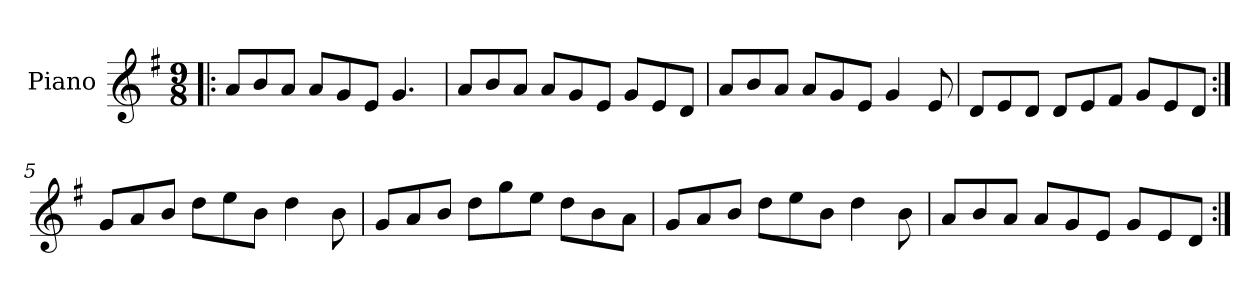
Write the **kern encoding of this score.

**kern
*part1
*staff1
*I"Piano
*I'Pno
*clefG2
*k[f#]
*G:
*M9/8
=1!|:
8a/L
8b/
8a/J
8a/L
8g/
8e/J
4.g/
=2
8a/L
8b/
8a/J
8a/L
8g/
8e/J
8g/L
8e/
8d/J
=3
8a/L
8b/
8a/J
8a/L
8g/
8e/J
4g/
8e/
=4
8d/L
8e/
8d/J
8d/L
8e/
8f#/J
8g/L
8e/
8d/J
!!LO:LB:g=z
=5:|!
8g/L
8a/
8b/J
8dd\L
8ee\
8b\J
4dd\
8b\
=6
8g/L
8a/
8b/J
8dd\L
8gg\
8ee\J
8dd\L
8b\
8a\J
=7
8g/L
8a/
8b/J
8dd\L
8ee\
8b\J
4dd\
8b\
=8
8a/L
8b/
8a/J
8a/L
8g/
8e/J
8g/L
8e/
8d/J
=:|!
*-
